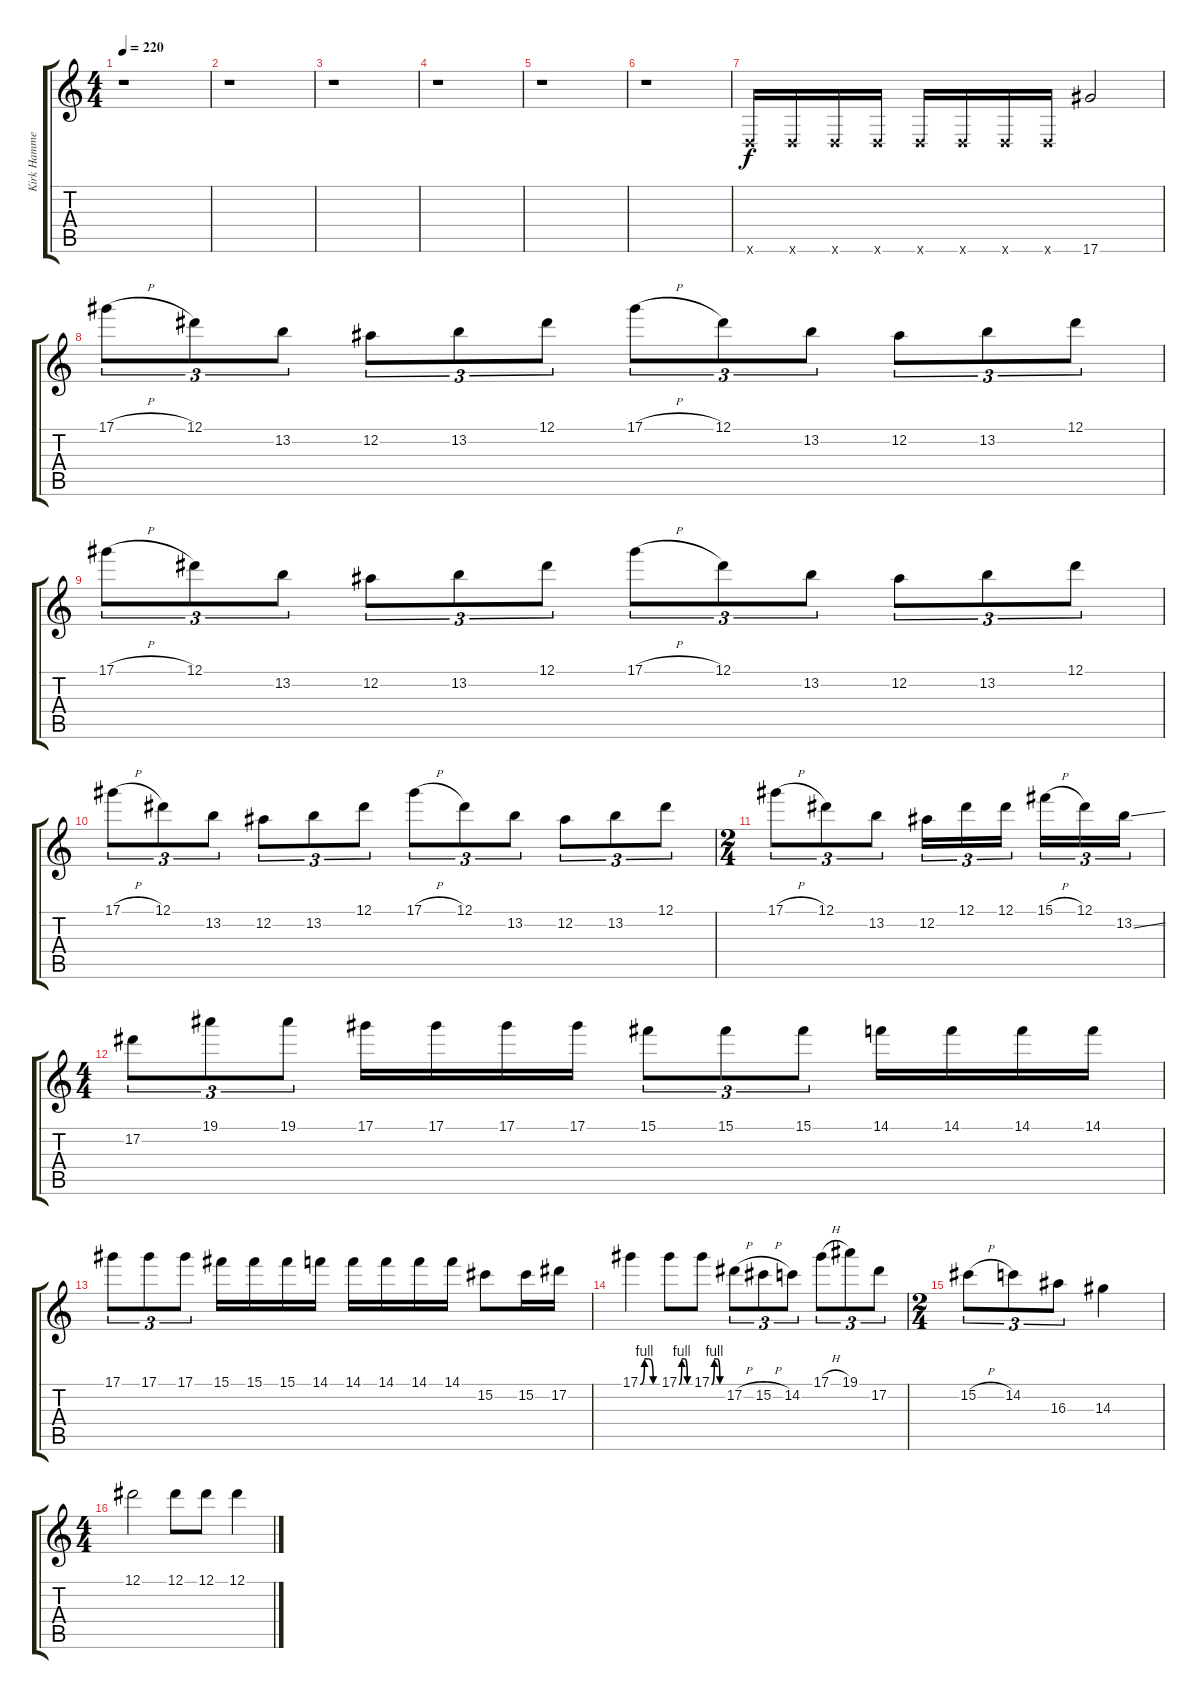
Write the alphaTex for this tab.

\track ("Kirk Hammett (Distortion Guitar)" "Kirk Hamme") {instrument overdrivenguitar}
\staff {score tabs}
\tuning (Eb4 Bb3 Gb3 Db3 Ab2 Eb2) {hide}
\ts (4 4)
\tempo 220
\clef g2
\ks c
r.1{dy f} |
r.1 |
r.1 |
r.1 |
r.1 |
r.1 |
-1.6{x}.16 -1.6{x}.16 -1.6{x}.16 -1.6{x}.16 -1.6{x}.16 -1.6{x}.16 -1.6{x}.16 -1.6{x}.16 17.6.2 |
17.1{h}.8{tu (3 2)} 12.1.8{tu (3 2)} 13.2.8{tu (3 2)} 12.2.8{tu (3 2)} 13.2.8{tu (3 2)} 12.1.8{tu (3 2)} 17.1{h}.8{tu (3 2)} 12.1.8{tu (3 2)} 13.2.8{tu (3 2)} 12.2.8{tu (3 2)} 13.2.8{tu (3 2)} 12.1.8{tu (3 2)} |
17.1{h}.8{tu (3 2)} 12.1.8{tu (3 2)} 13.2.8{tu (3 2)} 12.2.8{tu (3 2)} 13.2.8{tu (3 2)} 12.1.8{tu (3 2)} 17.1{h}.8{tu (3 2)} 12.1.8{tu (3 2)} 13.2.8{tu (3 2)} 12.2.8{tu (3 2)} 13.2.8{tu (3 2)} 12.1.8{tu (3 2)} |
17.1{h}.8{tu (3 2)} 12.1.8{tu (3 2)} 13.2.8{tu (3 2)} 12.2.8{tu (3 2)} 13.2.8{tu (3 2)} 12.1.8{tu (3 2)} 17.1{h}.8{tu (3 2)} 12.1.8{tu (3 2)} 13.2.8{tu (3 2)} 12.2.8{tu (3 2)} 13.2.8{tu (3 2)} 12.1.8{tu (3 2)} |
\ts (2 4)
17.1{h}.8{tu (3 2)} 12.1.8{tu (3 2)} 13.2.8{tu (3 2)} 12.2.16{tu (3 2)} 12.1.16{tu (3 2)} 12.1.16{tu (3 2)} 15.1{h}.16{tu (3 2)} 12.1.16{tu (3 2)} 13.2{ss}.16{tu (3 2)} |
\ts (4 4)
17.2.8{tu (3 2)} 19.1.8{tu (3 2)} 19.1.8{tu (3 2)} 17.1.16 17.1.16 17.1.16 17.1.16 15.1.8{tu (3 2)} 15.1.8{tu (3 2)} 15.1.8{tu (3 2)} 14.1.16 14.1.16 14.1.16 14.1.16 |
17.1.8{tu (3 2)} 17.1.8{tu (3 2)} 17.1.8{tu (3 2)} 15.1.16 15.1.16 15.1.16 14.1.16 14.1.16 14.1.16 14.1.16 14.1.16 15.2.8 15.2.16 17.2.16 |
17.1{be (custom 0 0 15 4 30 4 45 0 60 0)}.4 17.1{be (custom 0 0 15 4 30 4 45 0 60 0)}.8 17.1{be (custom 0 0 15 4 30 4 45 0 60 0)}.8 17.2{h}.8{tu (3 2)} 15.2{h}.8{tu (3 2)} 14.2.8{tu (3 2)} 17.1{h}.8{tu (3 2)} 19.1.8{tu (3 2)} 17.2.8{tu (3 2)} |
\ts (2 4)
15.2{h}.8{tu (3 2)} 14.2.8{tu (3 2)} 16.3.8{tu (3 2)} 14.3.4 |
\ts (4 4)
12.1.2 12.1.8 12.1.8 12.1.4
